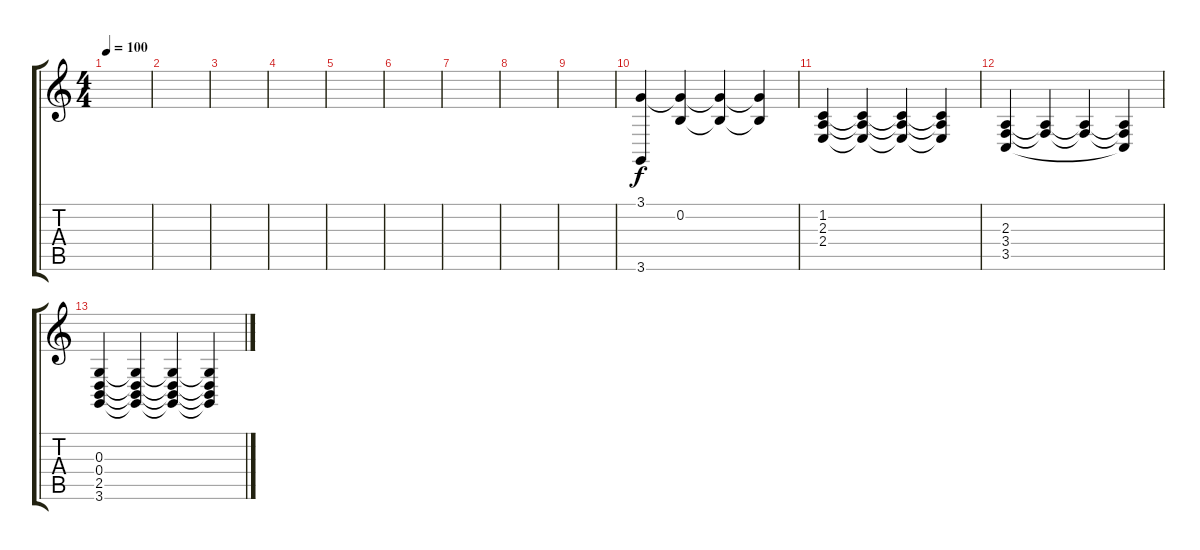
\track "" {instrument tremolostrings}
\staff {score tabs}
\tuning (E4 B3 G3 D3 A2 E2) {hide}
\ts (4 4)
\tempo 100
\clef g2
\ks c
|
|
|
|
|
|
|
|
|
(3.1 3.6).4 (3.1{t} 0.2).4 (3.1{t} 0.2{t}).4 (3.1{t} 0.2{t}).4 |
(1.2 2.3 2.4).4 (1.2{t} 2.3{t} 2.4{t}).4 (1.2{t} 2.3{t} 2.4{t}).4 (1.2{t} 2.3{t} 2.4{t}).4 |
(2.3 3.4 3.5).4 (2.3{t} 3.4{t}).4 (2.3{t} 3.4{t}).4 (2.3{t} 3.4{t} 3.5{t}).4 |
(0.3 0.4 2.5 3.6).4 (0.3{t} 0.4{t} 2.5{t} 3.6{t}).4 (0.3{t} 0.4{t} 2.5{t} 3.6{t}).4 (0.3{t} 0.4{t} 2.5{t} 3.6{t}).4
